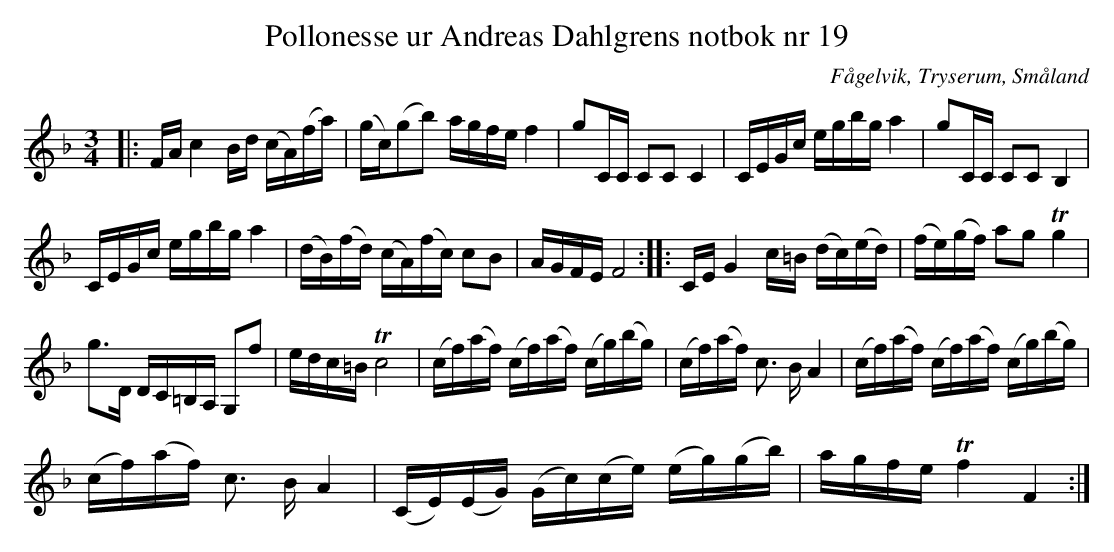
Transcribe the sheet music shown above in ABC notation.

X:1
T:Pollonesse ur Andreas Dahlgrens notbok nr 19
O:Fågelvik, Tryserum, Småland
M:3/4
L:1/8
K:F
|: F/A/ c2 B/d/ (c/A/)(f/a/) | (g/c/)(gb) a/g/f/e/ f2 | gC/C/ CC C2 | C/E/G/c/ e/g/b/g/ a2 | gC/C/ CC B,2 |
C/E/G/c/ e/g/b/g/ a2 | (d/B/)(f/d/) (c/A/)(f/c/) cB | A/G/F/E/ F4 :: C/E/ G2 c/=B/ (d/c/)(e/d/) | (f/e/)(g/f/) ag Tg2 |
g>D D/C/=B,/A,/ G,f | e/d/c/=B/ Tc4 | (c/f/)(a/f/) (c/f/)(a/f/) (c/g/)(b/g/) | (c/f/)(a/f/) c3/ B/ A2 | (c/f/)(a/f/) (c/f/)(a/f/) (c/g/)(b/g/) |
(c/f/)(a/f/) c3/ B/ A2 | (C/E/)(E/G/) (G/c/)(c/e/) (e/g/)(g/b/) | a/g/f/e/ Tf2 F2 :|
